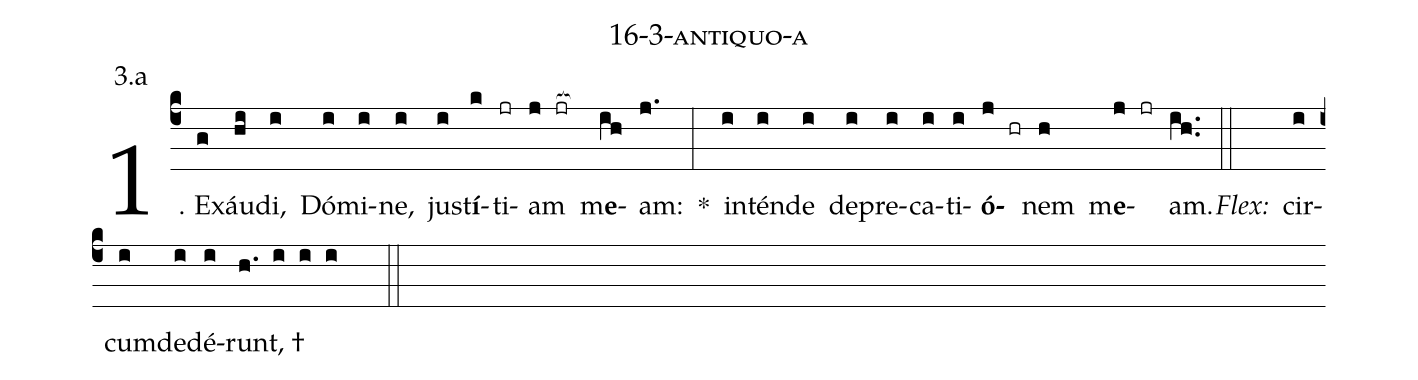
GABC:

name: 16-3-antiquo-a;
annotation: 3.a;
%%
(c4)1. Ex(g)áu(hi)di,(i) Dó(i)mi(i)ne,(i) jus(i)t<b>í</b>(k)ti(jr)am(j jr[ocb:1{]) m<b>e</b>(ih[ocb:0}])am:(j.) *(:) in(i)tén(i)de(i) de(i)pre(i)ca(i)ti(i)<b>ó</b>(j hr)nem(h) m<b>e</b>(j jr)am.(ih..) (::)
<i>Flex:</i>()  cir(i)cum(i)de(i)dé(i)runt, †(h. i i i  ::)
